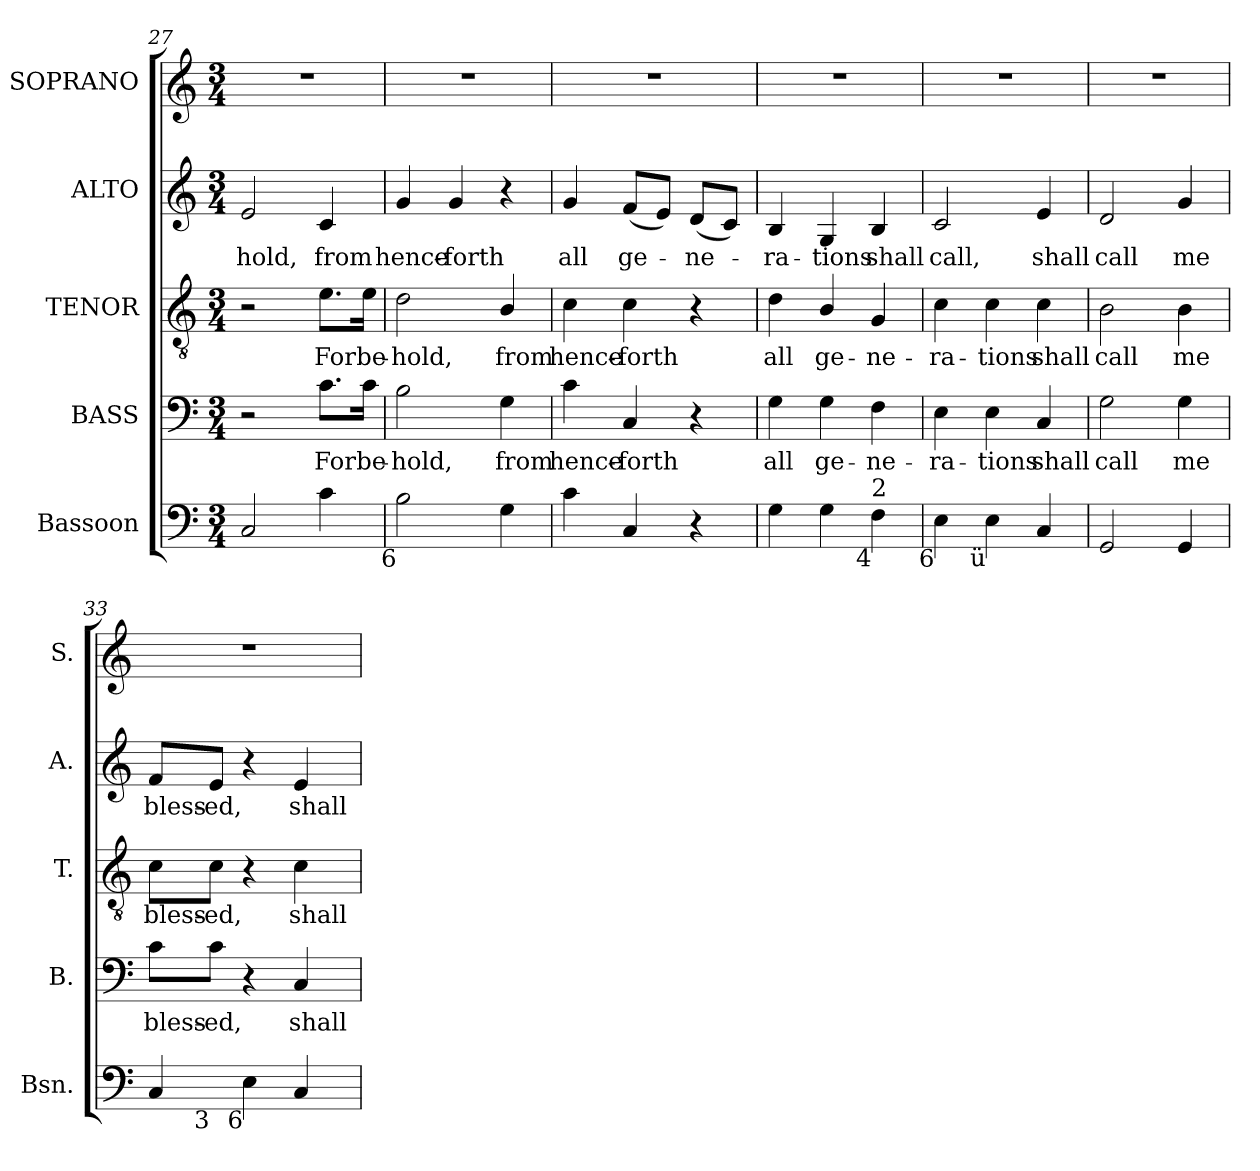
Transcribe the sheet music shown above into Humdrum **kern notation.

**kern	**kern	**text	**kern	**text	**kern	**text	**kern
*part5	*part4	*part4	*part3	*part3	*part2	*part2	*part1
*staff5	*staff4	*staff4	*staff3	*staff3	*staff2	*staff2	*staff1
*I"Bassoon	*I"BASS	*	*I"TENOR	*	*I"ALTO	*	*I"SOPRANO
*I'Bsn.	*I'B.	*	*I'T.	*	*I'A.	*	*I'S.
*clefF4	*clefF4	*	*clefGv2	*	*clefG2	*	*clefG2
*	*	*	*ITrd7c12	*	*	*	*
*k[]	*k[]	*	*k[]	*	*k[]	*	*k[]
*C:	*C:	*	*C:	*	*C:	*	*C:
*M3/4	*M3/4	*	*M3/4	*	*M3/4	*	*M3/4
=27	=27	=27	=27	=27	=27	=27	=27
!	!	!	!	!	!	!LO:LY:b:color=#000000	!LO:N:vis=1
2Ci/	2r	.	2r	.	2ei/	-hold,	2.r
!	!	!LO:LY:b:color=#000000	!	!	!	!	!
!	!	!	!	!LO:LY:b:color=#000000	!	!	!
!	!	!	!	!	!	!LO:LY:b:color=#000000	!
4ci\	8.ci\L	For	8.Ei\L	For	4ci/	from	.
!	!	!LO:LY:b:color=#000000	!	!	!	!	!
!	!	!	!	!LO:LY:b:color=#000000	!	!	!
.	16ci\Jk	be-	16Ei\Jk	be-	.	.	.
=28	=28	=28	=28	=28	=28	=28	=28
!	!	!LO:LY:b:color=#000000	!	!	!	!	!
!	!	!	!	!LO:LY:b:color=#000000	!	!	!
!LO:TX:b:rj:t=6	!	!	!	!	!	!	!
!	!	!	!	!	!	!LO:LY:b:color=#000000	!LO:N:vis=1
2Bi\	2Bi\	-hold,	2Di\	-hold,	4gi/	hence-	2.r
!	!	!	!	!	!	!LO:LY:b:color=#000000	!
.	.	.	.	.	4gi/	-forth	.
!	!	!LO:LY:b:color=#000000	!	!	!	!	!
!	!	!	!	!LO:LY:b:color=#000000	!	!	!
4Gi\	4Gi\	from	4BBi/	from	4r	.	.
=29	=29	=29	=29	=29	=29	=29	=29
!	!	!LO:LY:b:color=#000000	!	!	!	!	!
!	!	!	!	!LO:LY:b:color=#000000	!	!	!
!	!	!	!	!	!	!LO:LY:b:color=#000000	!LO:N:vis=1
4ci\	4ci\	hence-	4Ci\	hence-	4gi/	all	2.r
!	!	!LO:LY:b:color=#000000	!	!	!	!	!
!	!	!	!	!LO:LY:b:color=#000000	!	!	!
!	!	!	!	!	!	!LO:LY:b:color=#000000	!
4Ci/	4Ci/	-forth	4Ci\	-forth	(8fi/L	ge-	.
.	.	.	.	.	8ei/J)	.	.
!	!	!	!	!	!	!LO:LY:b:color=#000000	!
4r	4r	.	4r	.	(8di/L	-ne-	.
.	.	.	.	.	8ci/J)	.	.
=30	=30	=30	=30	=30	=30	=30	=30
!	!	!LO:LY:b:color=#000000	!	!	!	!	!
!	!	!	!	!LO:LY:b:color=#000000	!	!	!
!	!	!	!	!	!	!LO:LY:b:color=#000000	!LO:N:vis=1
4Gi\	4Gi\	all	4Di\	all	4Bi/	-ra-	2.r
!	!	!LO:LY:b:color=#000000	!	!	!	!	!
!	!	!	!	!LO:LY:b:color=#000000	!	!	!
!	!	!	!	!	!	!LO:LY:b:color=#000000	!
4Gi\	4Gi\	ge-	4BBi/	ge-	4Gi/	-tions	.
!	!	!LO:LY:b:color=#000000	!	!	!	!	!
!	!	!	!	!LO:LY:b:color=#000000	!	!	!
!LO:TX:b:rj:t=4	!	!	!	!	!	!	!
!LO:TX:t=2	!	!	!	!	!	!	!
!	!	!	!	!	!	!LO:LY:b:color=#000000	!
4Fi\	4Fi\	-ne-	4GGi/	-ne-	4Bi/	shall	.
!!LO:LB:g=z
=31	=31	=31	=31	=31	=31	=31	=31
!	!	!LO:LY:b:color=#000000	!	!	!	!	!
!	!	!	!	!LO:LY:b:color=#000000	!	!	!
!LO:TX:b:rj:t=6	!	!	!	!	!	!	!
!	!	!	!	!	!	!LO:LY:b:color=#000000	!LO:N:vis=1
4Ei\	4Ei\	-ra-	4Ci\	-ra-	2ci/	call,	2.r
!	!	!LO:LY:b:color=#000000	!	!	!	!	!
!LO:TX:b:rj:t=ü	!	!	!	!	!	!	!
!	!	!	!	!LO:LY:b:color=#000000	!	!	!
4Ei\	4Ei\	-tions	4Ci\	-tions	.	.	.
!	!	!LO:LY:b:color=#000000	!	!	!	!	!
!	!	!	!	!LO:LY:b:color=#000000	!	!	!
!	!	!	!	!	!	!LO:LY:b:color=#000000	!
4Ci/	4Ci/	shall	4Ci\	shall	4ei/	shall	.
=32	=32	=32	=32	=32	=32	=32	=32
!	!	!LO:LY:b:color=#000000	!	!	!	!	!
!	!	!	!	!LO:LY:b:color=#000000	!	!	!
!	!	!	!	!	!	!LO:LY:b:color=#000000	!LO:N:vis=1
2GGi/	2Gi\	call	2BBi\	call	2di/	call	2.r
!	!	!LO:LY:b:color=#000000	!	!	!	!	!
!	!	!	!	!LO:LY:b:color=#000000	!	!	!
!	!	!	!	!	!	!LO:LY:b:color=#000000	!
4GGi/	4Gi\	me	4BBi\	me	4gi/	me	.
=33	=33	=33	=33	=33	=33	=33	=33
!	!	!LO:LY:b:color=#000000	!	!	!	!	!
!	!	!	!	!LO:LY:b:color=#000000	!	!	!
!LO:TX:b:rj:t=4	!	!	!	!	!	!	!
!	!	!	!	!	!	!LO:LY:b:color=#000000	!LO:N:vis=1
*^	*	*	*	*	*	*	*
4Ci/	8ryy	8ci\L	bless-	8Ci\L	bless-	8fi/L	bless-	2.r
!	!	!	!LO:LY:b:color=#000000	!	!	!	!	!
!	!	!	!	!	!LO:LY:b:color=#000000	!	!	!
!	!LO:TX:b:rj:t=3	!	!	!	!	!	!	!
!	!	!	!	!	!	!	!LO:LY:b:color=#000000	!
.	2ryy	8ci\J	-ed,	8Ci\J	-ed,	8ei/J	-ed,	.
!LO:TX:b:rj:t=6	!	!	!	!	!	!	!	!
4Ei\	.	4r	.	4r	.	4r	.	.
!	!	!	!LO:LY:b:color=#000000	!	!	!	!	!
!	!	!	!	!	!LO:LY:b:color=#000000	!	!	!
!	!	!	!	!	!	!	!LO:LY:b:color=#000000	!
4Ci/	.	4Ci/	shall	4Ci\	shall	4ei/	shall	.
.	8ryy	.	.	.	.	.	.	.
*v	*v	*	*	*	*	*	*	*
=	=	=	=	=	=	=	=
*-	*-	*-	*-	*-	*-	*-	*-
